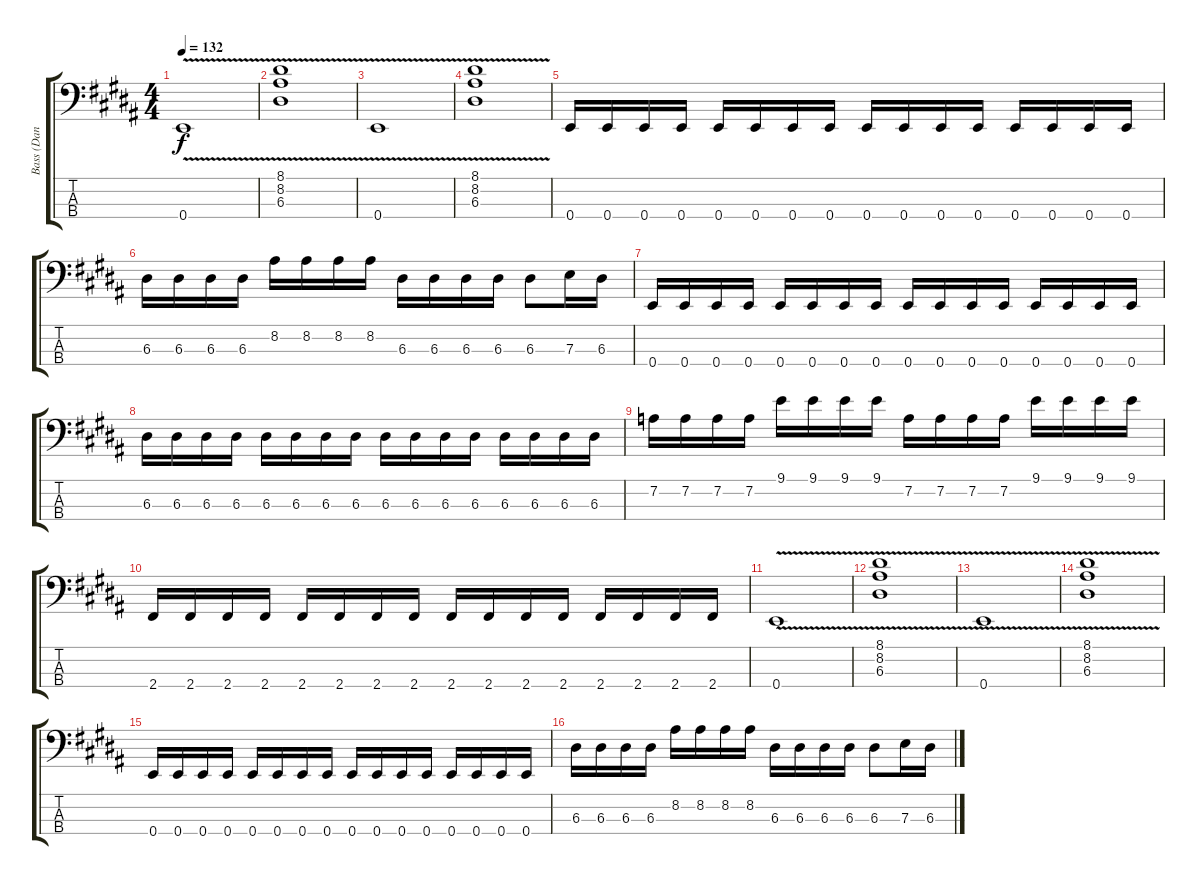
\track ("Bass (Dan Andriano)" "Bass (Dan ") {instrument electricbassfinger}
\staff {score tabs}
\tuning (G2 D2 A1 E1) {hide}
\ts (4 4)
\tempo 132
\clef f4
\ks b
0.4{v}.1{dy f} |
(8.1{v} 8.2{v} 6.3{v}).1 |
0.4{v}.1 |
(8.1{v} 8.2{v} 6.3{v}).1 |
0.4.16 0.4.16 0.4.16 0.4.16 0.4.16 0.4.16 0.4.16 0.4.16 0.4.16 0.4.16 0.4.16 0.4.16 0.4.16 0.4.16 0.4.16 0.4.16 |
6.3.16 6.3.16 6.3.16 6.3.16 8.2.16 8.2.16 8.2.16 8.2.16 6.3.16 6.3.16 6.3.16 6.3.16 6.3.8 7.3.16 6.3.16 |
0.4.16 0.4.16 0.4.16 0.4.16 0.4.16 0.4.16 0.4.16 0.4.16 0.4.16 0.4.16 0.4.16 0.4.16 0.4.16 0.4.16 0.4.16 0.4.16 |
6.3.16 6.3.16 6.3.16 6.3.16 6.3.16 6.3.16 6.3.16 6.3.16 6.3.16 6.3.16 6.3.16 6.3.16 6.3.16 6.3.16 6.3.16 6.3.16 |
7.2.16 7.2.16 7.2.16 7.2.16 9.1.16 9.1.16 9.1.16 9.1.16 7.2.16 7.2.16 7.2.16 7.2.16 9.1.16 9.1.16 9.1.16 9.1.16 |
2.4.16 2.4.16 2.4.16 2.4.16 2.4.16 2.4.16 2.4.16 2.4.16 2.4.16 2.4.16 2.4.16 2.4.16 2.4.16 2.4.16 2.4.16 2.4.16 |
0.4{v}.1 |
(8.1{v} 8.2{v} 6.3{v}).1 |
0.4{v}.1 |
(8.1{v} 8.2{v} 6.3{v}).1 |
0.4.16 0.4.16 0.4.16 0.4.16 0.4.16 0.4.16 0.4.16 0.4.16 0.4.16 0.4.16 0.4.16 0.4.16 0.4.16 0.4.16 0.4.16 0.4.16 |
6.3.16 6.3.16 6.3.16 6.3.16 8.2.16 8.2.16 8.2.16 8.2.16 6.3.16 6.3.16 6.3.16 6.3.16 6.3.8 7.3.16 6.3.16
